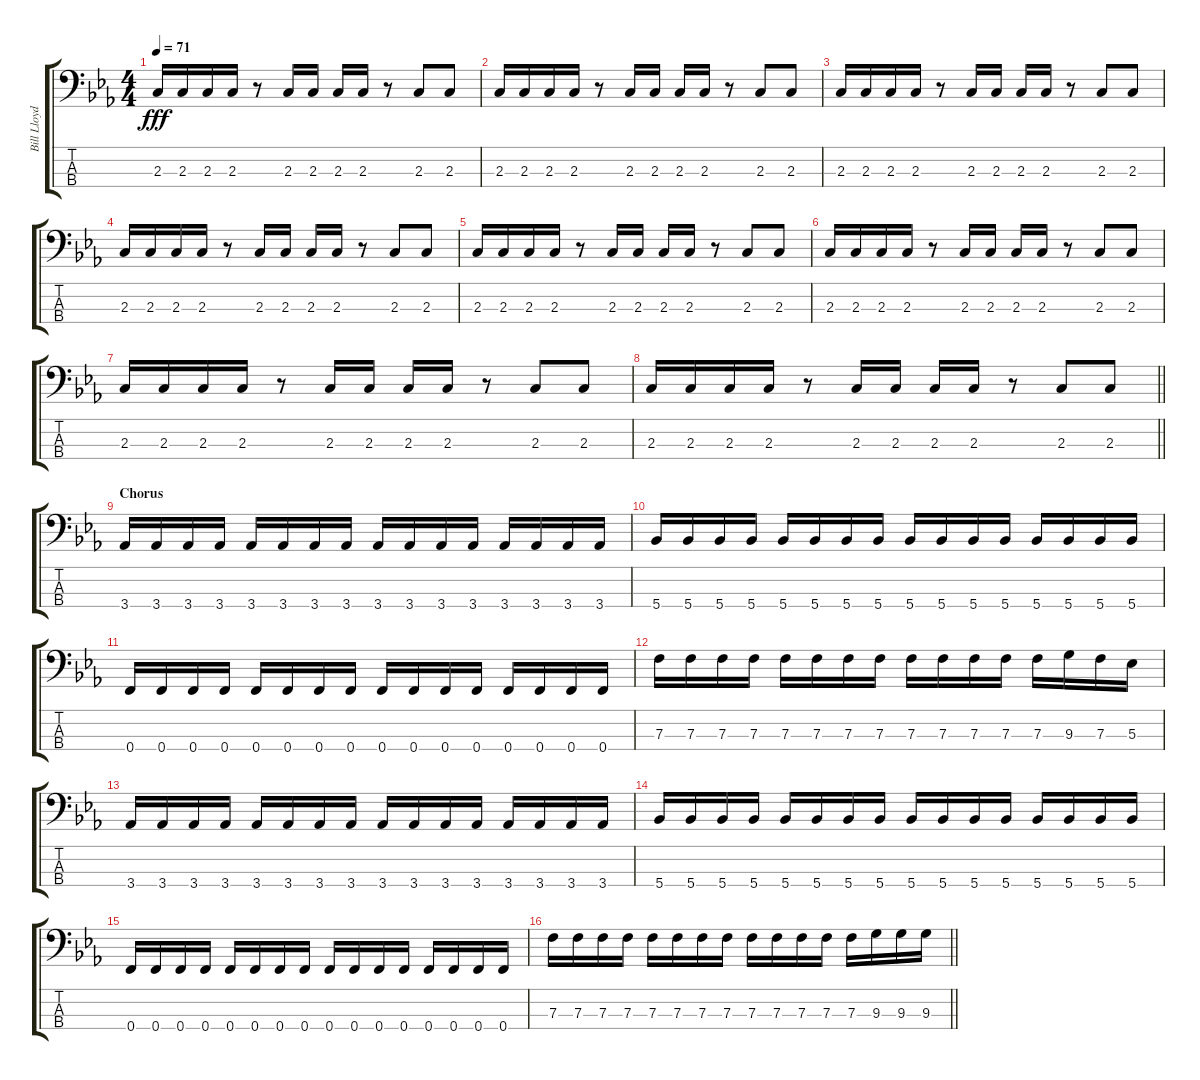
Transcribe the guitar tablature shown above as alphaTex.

\track ("Bill Lloyd [Bass Guitar]" "Bill Lloyd") {instrument electricbassfinger}
\staff {score tabs}
\tuning (Ab2 Eb2 Bb1 F1) {hide}
\ts (4 4)
\tempo 71
\clef f4
\ks cminor
2.3.16{dy fff} 2.3.16 2.3.16 2.3.16 r.8 2.3.16 2.3.16 2.3.16 2.3.16 r.8 2.3.8 2.3.8 |
2.3.16 2.3.16 2.3.16 2.3.16 r.8 2.3.16 2.3.16 2.3.16 2.3.16 r.8 2.3.8 2.3.8 |
2.3.16 2.3.16 2.3.16 2.3.16 r.8 2.3.16 2.3.16 2.3.16 2.3.16 r.8 2.3.8 2.3.8 |
2.3.16 2.3.16 2.3.16 2.3.16 r.8 2.3.16 2.3.16 2.3.16 2.3.16 r.8 2.3.8 2.3.8 |
2.3.16 2.3.16 2.3.16 2.3.16 r.8 2.3.16 2.3.16 2.3.16 2.3.16 r.8 2.3.8 2.3.8 |
2.3.16 2.3.16 2.3.16 2.3.16 r.8 2.3.16 2.3.16 2.3.16 2.3.16 r.8 2.3.8 2.3.8 |
2.3.16 2.3.16 2.3.16 2.3.16 r.8 2.3.16 2.3.16 2.3.16 2.3.16 r.8 2.3.8 2.3.8 |
\barLineRight lightlight
2.3.16 2.3.16 2.3.16 2.3.16 r.8 2.3.16 2.3.16 2.3.16 2.3.16 r.8 2.3.8 2.3.8 |
\section ("" "Chorus")
3.4.16 3.4.16 3.4.16 3.4.16 3.4.16 3.4.16 3.4.16 3.4.16 3.4.16 3.4.16 3.4.16 3.4.16 3.4.16 3.4.16 3.4.16 3.4.16 |
5.4.16 5.4.16 5.4.16 5.4.16 5.4.16 5.4.16 5.4.16 5.4.16 5.4.16 5.4.16 5.4.16 5.4.16 5.4.16 5.4.16 5.4.16 5.4.16 |
0.4.16 0.4.16 0.4.16 0.4.16 0.4.16 0.4.16 0.4.16 0.4.16 0.4.16 0.4.16 0.4.16 0.4.16 0.4.16 0.4.16 0.4.16 0.4.16 |
7.3.16 7.3.16 7.3.16 7.3.16 7.3.16 7.3.16 7.3.16 7.3.16 7.3.16 7.3.16 7.3.16 7.3.16 7.3.16 9.3.16 7.3.16 5.3.16 |
3.4.16 3.4.16 3.4.16 3.4.16 3.4.16 3.4.16 3.4.16 3.4.16 3.4.16 3.4.16 3.4.16 3.4.16 3.4.16 3.4.16 3.4.16 3.4.16 |
5.4.16 5.4.16 5.4.16 5.4.16 5.4.16 5.4.16 5.4.16 5.4.16 5.4.16 5.4.16 5.4.16 5.4.16 5.4.16 5.4.16 5.4.16 5.4.16 |
0.4.16 0.4.16 0.4.16 0.4.16 0.4.16 0.4.16 0.4.16 0.4.16 0.4.16 0.4.16 0.4.16 0.4.16 0.4.16 0.4.16 0.4.16 0.4.16 |
\barLineRight lightlight
7.3.16 7.3.16 7.3.16 7.3.16 7.3.16 7.3.16 7.3.16 7.3.16 7.3.16 7.3.16 7.3.16 7.3.16 7.3.16 9.3.16 9.3.16 9.3.16
